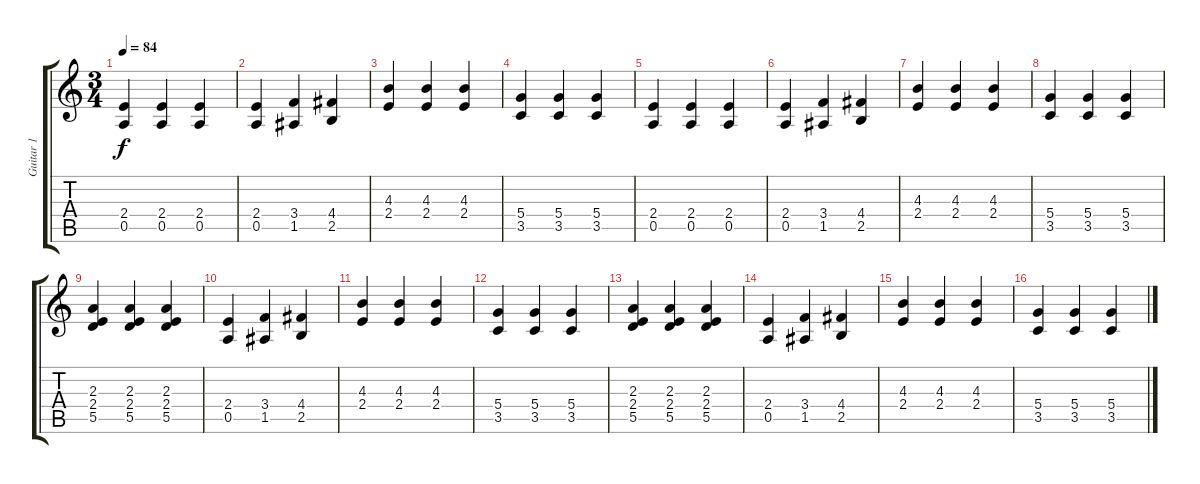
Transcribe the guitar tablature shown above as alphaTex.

\track ("Guitar 1" "Guitar 1") {instrument overdrivenguitar}
\staff {score tabs}
\tuning (E4 B3 G3 D3 A2 E2) {hide}
\ts (3 4)
\tempo 84
\clef g2
\ks c
(2.4 0.5).4{dy f} (2.4 0.5).4 (2.4 0.5).4 |
(2.4 0.5).4 (3.4 1.5).4 (4.4 2.5).4 |
(4.3 2.4).4 (4.3 2.4).4 (4.3 2.4).4 |
(5.4 3.5).4 (5.4 3.5).4 (5.4 3.5).4 |
(2.4 0.5).4 (2.4 0.5).4 (2.4 0.5).4 |
(2.4 0.5).4 (3.4 1.5).4 (4.4 2.5).4 |
(4.3 2.4).4 (4.3 2.4).4 (4.3 2.4).4 |
(5.4 3.5).4 (5.4 3.5).4 (5.4 3.5).4 |
(2.3 2.4 5.5).4 (2.3 2.4 5.5).4 (2.3 2.4 5.5).4 |
(2.4 0.5).4 (3.4 1.5).4 (4.4 2.5).4 |
(4.3 2.4).4 (4.3 2.4).4 (4.3 2.4).4 |
(5.4 3.5).4 (5.4 3.5).4 (5.4 3.5).4 |
(2.3 2.4 5.5).4 (2.3 2.4 5.5).4 (2.3 2.4 5.5).4 |
(2.4 0.5).4 (3.4 1.5).4 (4.4 2.5).4 |
(4.3 2.4).4 (4.3 2.4).4 (4.3 2.4).4 |
(5.4 3.5).4 (5.4 3.5).4 (5.4 3.5).4
